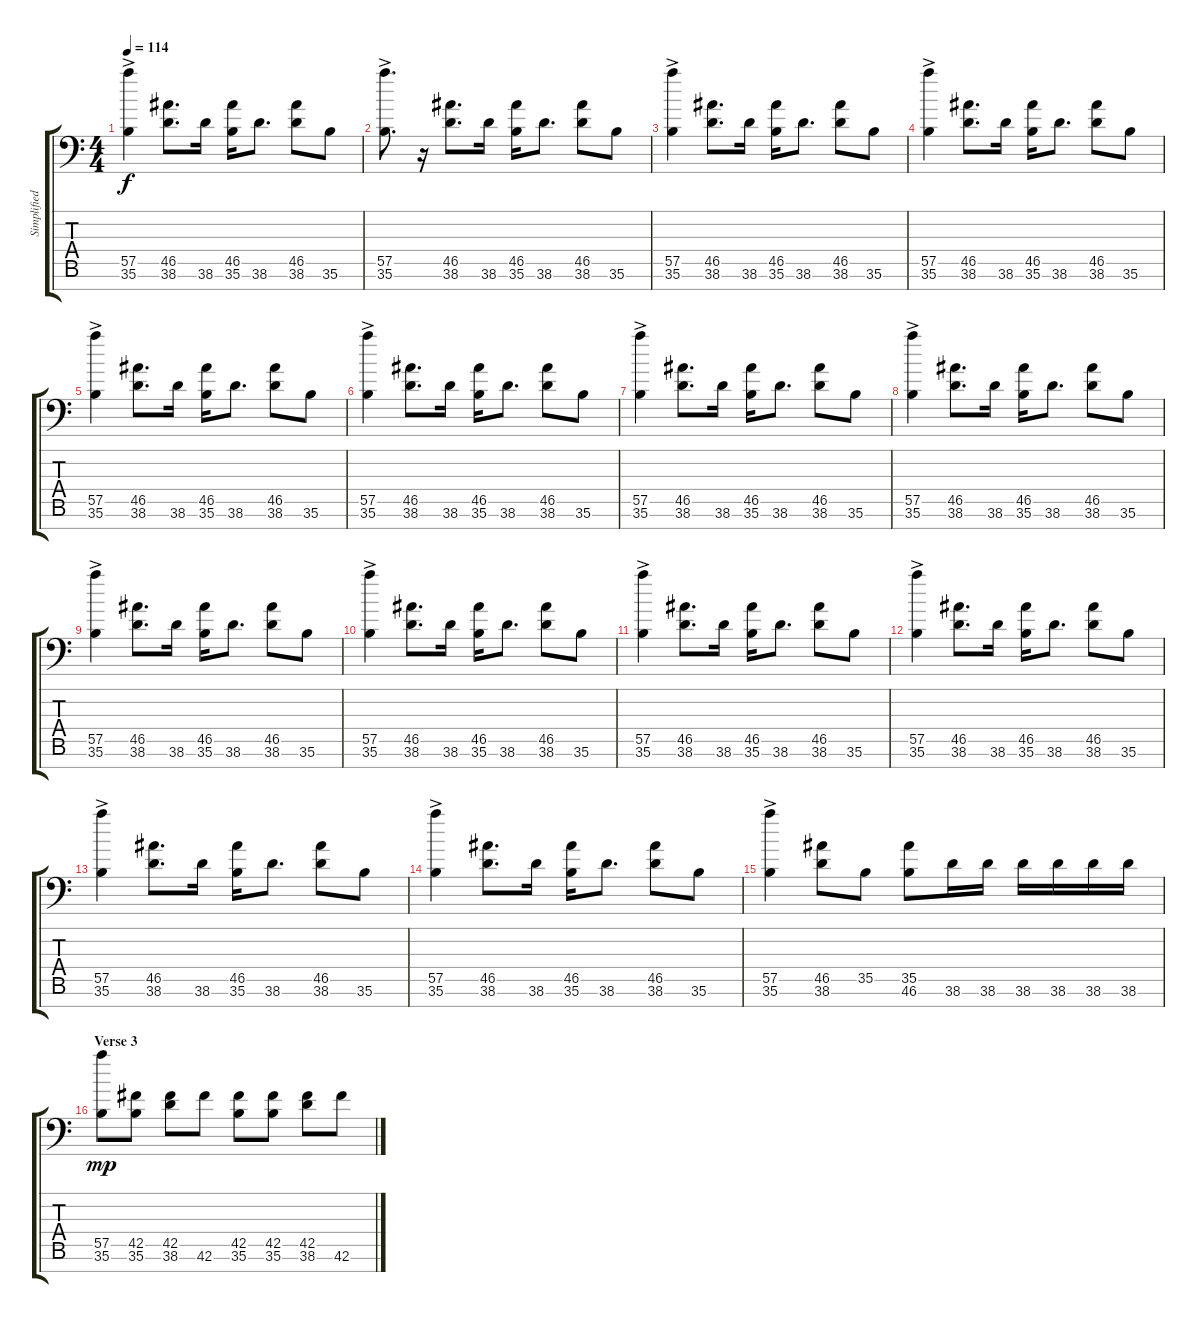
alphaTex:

\track ("Simplified Drums" "Simplified") {instrument acousticgrandpiano}
\staff {score tabs}
\tuning (C-1 C-1 C-1 C-1 C-1 C-1 C-1) {hide}
\ts (4 4)
\tempo 114
\clef f4
\ks c
(57.5{ac} 35.6).4{dy f} (46.5 38.6).8{d} 38.6.16 (46.5 35.6).16 38.6.8{d} (46.5 38.6).8 35.6.8 |
(57.5{ac} 35.6).8{d} r.16 (46.5 38.6).8{d} 38.6.16 (46.5 35.6).16 38.6.8{d} (46.5 38.6).8 35.6.8 |
(57.5{ac} 35.6).4 (46.5 38.6).8{d} 38.6.16 (46.5 35.6).16 38.6.8{d} (46.5 38.6).8 35.6.8 |
(57.5{ac} 35.6).4 (46.5 38.6).8{d} 38.6.16 (46.5 35.6).16 38.6.8{d} (46.5 38.6).8 35.6.8 |
(57.5{ac} 35.6).4 (46.5 38.6).8{d} 38.6.16 (46.5 35.6).16 38.6.8{d} (46.5 38.6).8 35.6.8 |
(57.5{ac} 35.6).4 (46.5 38.6).8{d} 38.6.16 (46.5 35.6).16 38.6.8{d} (46.5 38.6).8 35.6.8 |
(57.5{ac} 35.6).4 (46.5 38.6).8{d} 38.6.16 (46.5 35.6).16 38.6.8{d} (46.5 38.6).8 35.6.8 |
(57.5{ac} 35.6).4 (46.5 38.6).8{d} 38.6.16 (46.5 35.6).16 38.6.8{d} (46.5 38.6).8 35.6.8 |
(57.5{ac} 35.6).4 (46.5 38.6).8{d} 38.6.16 (46.5 35.6).16 38.6.8{d} (46.5 38.6).8 35.6.8 |
(57.5{ac} 35.6).4 (46.5 38.6).8{d} 38.6.16 (46.5 35.6).16 38.6.8{d} (46.5 38.6).8 35.6.8 |
(57.5{ac} 35.6).4 (46.5 38.6).8{d} 38.6.16 (46.5 35.6).16 38.6.8{d} (46.5 38.6).8 35.6.8 |
(57.5{ac} 35.6).4 (46.5 38.6).8{d} 38.6.16 (46.5 35.6).16 38.6.8{d} (46.5 38.6).8 35.6.8 |
(57.5{ac} 35.6).4 (46.5 38.6).8{d} 38.6.16 (46.5 35.6).16 38.6.8{d} (46.5 38.6).8 35.6.8 |
(57.5{ac} 35.6).4 (46.5 38.6).8{d} 38.6.16 (46.5 35.6).16 38.6.8{d} (46.5 38.6).8 35.6.8 |
(57.5{ac} 35.6).4 (46.5 38.6).8 35.5.8 (35.5 46.6).8 38.6.16 38.6.16 38.6.16 38.6.16 38.6.16 38.6.16 |
\section ("" "Verse 3")
(57.5 35.6).8{dy mp} (42.5 35.6).8 (42.5 38.6).8 42.6.8 (42.5 35.6).8 (42.5 35.6).8 (42.5 38.6).8 42.6.8
